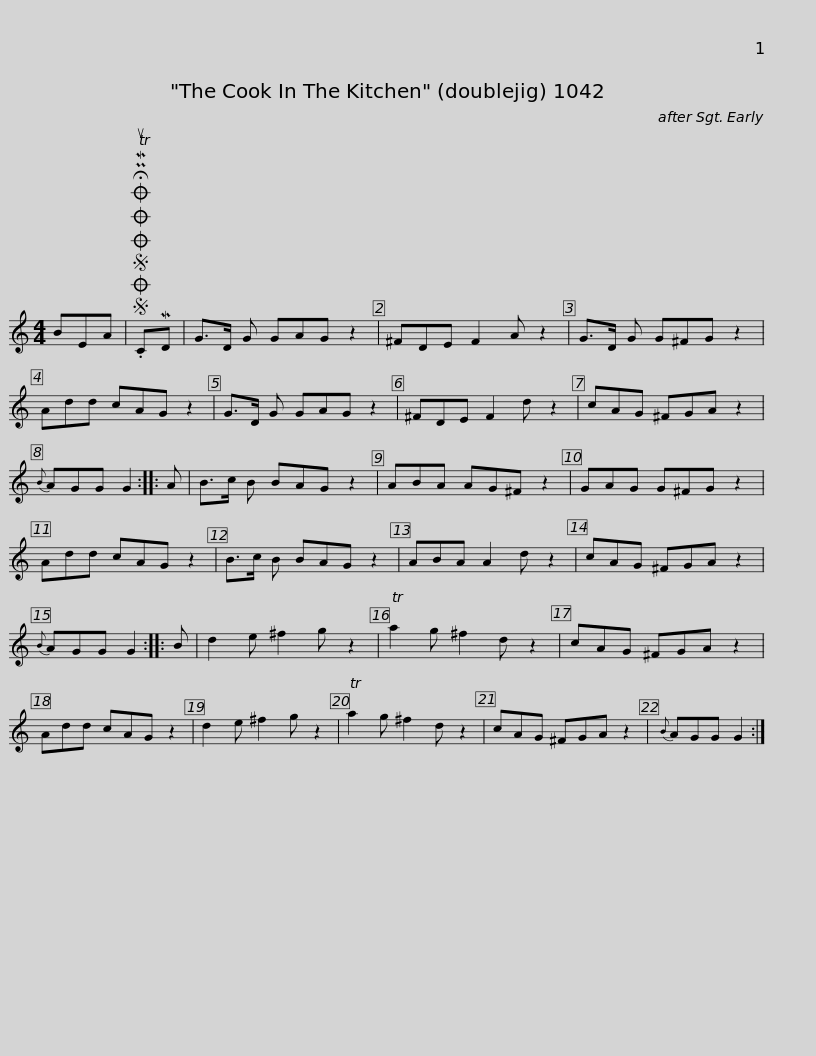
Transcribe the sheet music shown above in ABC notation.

X:1
L:1/8
M:4/4
I:linebreak $
K:C
V:1 treble
V:1
 BEA |SOSOOO .!fermata!PMTuCMD | G>D G GAG z2 | ^FDE F2 A z2 | G>D G G^FG z2 | %5
 Add cAG z2 | G>D G GAG z2 |$ ^FDE F2 d z2 | cAG ^FGA z2 |{B} AGG G2 :: %10
 A | B>c B BAG z2 | ABA AG^F z2 | GAG G^FG z2 |$ Add cAG z2 | %15
 B>c B BAG z2 | ABA A2 d z2 | cAG ^FGA z2 |{B} AGG G2 :: B | %20
 d2 e ^f2 g z2 |$ Ta2 g ^f2 d z2 | cAG ^FGA z2 | Add cAG z2 | d2 e ^f2 g z2 | %25
 Ta2 g ^f2 d z2 | cAG ^FGA z2 |{B} AGG G2 :| %28
